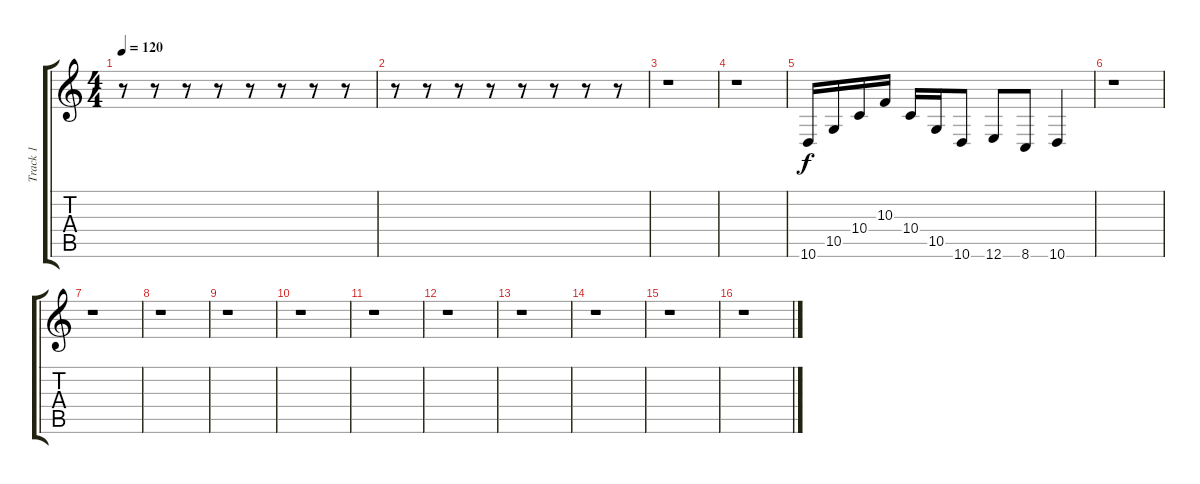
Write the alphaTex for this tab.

\track ("Track 1" "Track 1") {instrument acousticgrandpiano}
\staff {score tabs}
\tuning (E4 B3 G3 D3 A2 E2) {hide}
\ts (4 4)
\tempo 120
\clef g2
\ks c
r.8{dy f} r.8 r.8 r.8 r.8 r.8 r.8 r.8 |
r.8 r.8 r.8 r.8 r.8 r.8 r.8 r.8 |
r.1 |
r.1 |
10.6.16 10.5.16 10.4.16 10.3.16 10.4.16 10.5.16 10.6.8 12.6.8 8.6.8 10.6.4 |
r.1 |
r.1 |
r.1 |
r.1 |
r.1 |
r.1 |
r.1 |
r.1 |
r.1 |
r.1 |
r.1
